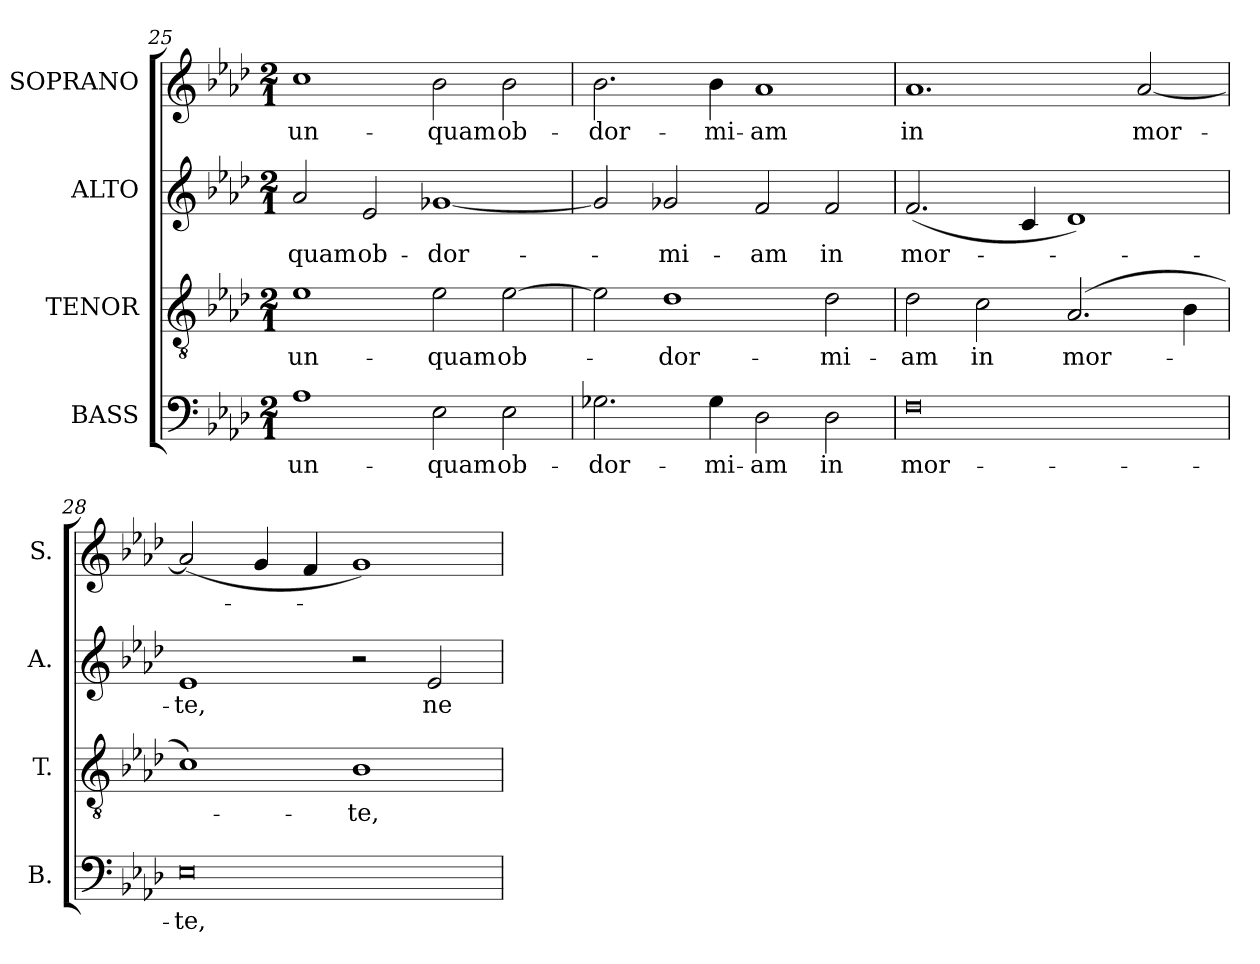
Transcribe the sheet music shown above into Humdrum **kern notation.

**kern	**text	**kern	**text	**kern	**text	**kern	**text
*part4	*part4	*part3	*part3	*part2	*part2	*part1	*part1
*staff4	*staff4	*staff3	*staff3	*staff2	*staff2	*staff1	*staff1
*I"BASS	*	*I"TENOR	*	*I"ALTO	*	*I"SOPRANO	*
*I'B.	*	*I'T.	*	*I'A.	*	*I'S.	*
*clefF4	*	*clefGv2	*	*clefG2	*	*clefG2	*
*	*	*ITrd7c12	*	*	*	*	*
*k[b-e-a-d-]	*	*k[b-e-a-d-]	*	*k[b-e-a-d-]	*	*k[b-e-a-d-]	*
*A-:	*	*A-:	*	*A-:	*	*A-:	*
*M2/1	*	*M2/1	*	*M2/1	*	*M2/1	*
=25	=25	=25	=25	=25	=25	=25	=25
!	!LO:LY:b:color=#000000	!	!	!	!	!	!
!	!	!	!LO:LY:b:color=#000000	!	!	!	!
!	!	!	!	!	!LO:LY:b:color=#000000	!	!
!	!	!	!	!	!	!	!LO:LY:b:color=#000000
1A-i	un-	1E-i	un-	2a-i/	-quam	1cci	un-
!	!	!	!	!	!LO:LY:b:color=#000000	!	!
.	.	.	.	2e-i/	ob-	.	.
!	!LO:LY:b:color=#000000	!	!	!	!	!	!
!	!	!	!LO:LY:b:color=#000000	!	!	!	!
!	!	!	!	!	!LO:LY:b:color=#000000	!	!
!	!	!	!	!	!	!	!LO:LY:b:color=#000000
2E-i\	-quam	2E-i\	-quam	[1g-Xi	-dor-	2b-i\	-quam
!	!LO:LY:b:color=#000000	!	!	!	!	!	!
!	!	!	!LO:LY:b:color=#000000	!	!	!	!
!	!	!	!	!	!	!	!LO:LY:b:color=#000000
2E-i\	ob-	[2E-i\	ob-	.	.	2b-i\	ob-
=26	=26	=26	=26	=26	=26	=26	=26
!	!LO:LY:b:color=#000000	!	!	!	!	!	!
!	!	!	!	!	!	!	!LO:LY:b:color=#000000
2.G-Xi\	-dor-	2E-i\]	.	2g-i/]	.	2.b-i\	-dor-
!	!	!	!LO:LY:b:color=#000000	!	!	!	!
!	!	!	!	!	!LO:LY:b:color=#000000	!	!
.	.	1D-i	-dor-	2g-Xi/	-mi-	.	.
!	!LO:LY:b:color=#000000	!	!	!	!	!	!
!	!	!	!	!	!	!	!LO:LY:b:color=#000000
4G-i\	-mi-	.	.	.	.	4b-i\	-mi-
!	!LO:LY:b:color=#000000	!	!	!	!	!	!
!	!	!	!	!	!LO:LY:b:color=#000000	!	!
!	!	!	!	!	!	!	!LO:LY:b:color=#000000
2D-i\	-am	.	.	2fi/	-am	1a-i	-am
!	!LO:LY:b:color=#000000	!	!	!	!	!	!
!	!	!	!LO:LY:b:color=#000000	!	!	!	!
!	!	!	!	!	!LO:LY:b:color=#000000	!	!
2D-i\	in	2D-i\	-mi-	2fi/	in	.	.
=27	=27	=27	=27	=27	=27	=27	=27
!	!LO:LY:b:color=#000000	!	!	!	!	!	!
!	!	!	!LO:LY:b:color=#000000	!	!	!	!
!	!	!	!	!	!LO:LY:b:color=#000000	!	!
!	!	!	!	!	!	!	!LO:LY:b:color=#000000
0Fi	mor-	2D-i\	-am	(2.fi/	mor-	1.a-i	in
!	!	!	!LO:LY:b:color=#000000	!	!	!	!
.	.	2Ci\	in	.	.	.	.
.	.	.	.	4ci/	.	.	.
!	!	!	!LO:LY:b:color=#000000	!	!	!	!
.	.	(2.AA-i/	mor-	1d-i)	.	.	.
!	!	!	!	!	!	!	!LO:LY:b:color=#000000
.	.	.	.	.	.	[2a-i/	mor-
.	.	4BB-i\	.	.	.	.	.
=28	=28	=28	=28	=28	=28	=28	=28
!	!LO:LY:b:color=#000000	!	!	!	!	!	!
!	!	!	!	!	!LO:LY:b:color=#000000	!	!
0E-i	-te,	1Ci)	.	1e-i	-te,	(2a-i/]	.
.	.	.	.	.	.	4gi/	.
.	.	.	.	.	.	4fi/	.
!	!	!	!LO:LY:b:color=#000000	!	!	!	!
.	.	1BB-i	-te,	2r	.	1gi)	.
!	!	!	!	!	!LO:LY:b:color=#000000	!	!
.	.	.	.	2e-i/	ne	.	.
=	=	=	=	=	=	=	=
*-	*-	*-	*-	*-	*-	*-	*-
